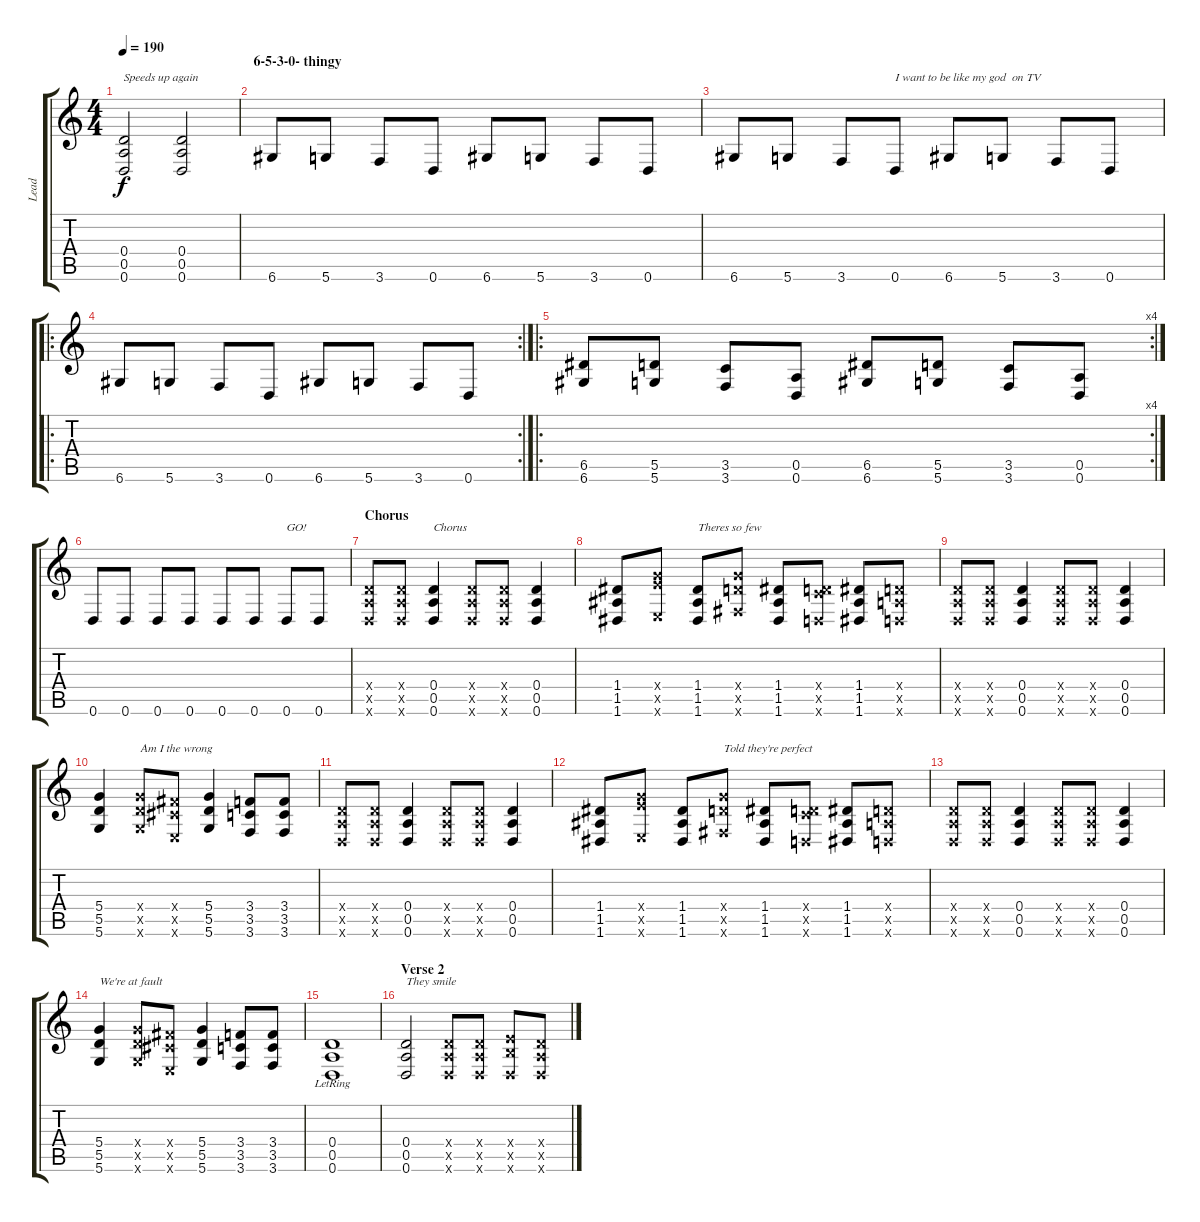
\track ("Lead" "Lead") {instrument distortionguitar}
\staff {score tabs}
\tuning (E4 B3 G3 D3 A2 D2) {hide}
\ts (4 4)
\tempo 190
\clef g2
\ks c
(0.4 0.5 0.6).2{txt "Speeds up again" dy f} (0.4 0.5 0.6).2 |
\section ("" "6-5-3-0- thingy")
6.6.8 5.6.8 3.6.8 0.6.8 6.6.8 5.6.8 3.6.8 0.6.8 |
6.6.8 5.6.8 3.6.8 0.6.8{txt "I want to be like my god  on TV"} 6.6.8 5.6.8 3.6.8 0.6.8 |
\ro
\rc 2
6.6.8 5.6.8 3.6.8 0.6.8 6.6.8 5.6.8 3.6.8 0.6.8 |
\ro
\rc 4
(6.5 6.6).8 (5.5 5.6).8 (3.5 3.6).8 (0.5 0.6).8 (6.5 6.6).8 (5.5 5.6).8 (3.5 3.6).8 (0.5 0.6).8 |
0.6.8 0.6.8 0.6.8 0.6.8 0.6.8 0.6.8 0.6.8{txt "GO!"} 0.6.8 |
\section ("" "Chorus")
(0.4{x} 0.5{x} 0.6{x}).8 (0.4{x} 0.5{x} 0.6{x}).8 (0.4 0.5 0.6).4{txt "Chorus "} (0.4{x} 0.5{x} 0.6{x}).8 (0.4{x} 0.5{x} 0.6{x}).8 (0.4 0.5 0.6).4 |
(1.4 1.5 1.6).8 (5.4{x} 7.5{x} 2.6{x}).8 (1.4 1.5 1.6).8{txt "Theres so few"} (5.4{x} 5.5{x} 4.6{x}).8 (1.4 1.5 1.6).8 (0.4{x} 3.5{x} 0.6{x}).8 (1.4 1.5 1.6).8 (0.4{x} 0.5{x} 0.6{x}).8 |
(0.4{x} 0.5{x} 0.6{x}).8 (0.4{x} 0.5{x} 0.6{x}).8 (0.4 0.5 0.6).4 (0.4{x} 0.5{x} 0.6{x}).8 (0.4{x} 0.5{x} 0.6{x}).8 (0.4 0.5 0.6).4 |
(5.4 5.5 5.6).4 (5.4{x} 5.5{x} 5.6{x}).8{txt "Am I the wrong"} (4.4{x} 4.5{x} 2.6{x}).8 (5.4 5.5 5.6).4 (3.4 3.5 3.6).8 (3.4 3.5 3.6).8 |
(0.4{x} 0.5{x} 0.6{x}).8 (0.4{x} 0.5{x} 0.6{x}).8 (0.4 0.5 0.6).4 (0.4{x} 0.5{x} 0.6{x}).8 (0.4{x} 0.5{x} 0.6{x}).8 (0.4 0.5 0.6).4 |
(1.4 1.5 1.6).8 (5.4{x} 7.5{x} 2.6{x}).8 (1.4 1.5 1.6).8 (5.4{x} 5.5{x} 4.6{x}).8{txt "Told they're perfect"} (1.4 1.5 1.6).8 (0.4{x} 3.5{x} 0.6{x}).8 (1.4 1.5 1.6).8 (0.4{x} 0.5{x} 0.6{x}).8 |
(0.4{x} 0.5{x} 0.6{x}).8 (0.4{x} 0.5{x} 0.6{x}).8 (0.4 0.5 0.6).4 (0.4{x} 0.5{x} 0.6{x}).8 (0.4{x} 0.5{x} 0.6{x}).8 (0.4 0.5 0.6).4 |
(5.4 5.5 5.6).4{txt "We're at fault"} (5.4{x} 5.5{x} 5.6{x}).8 (4.4{x} 4.5{x} 2.6{x}).8 (5.4 5.5 5.6).4 (3.4 3.5 3.6).8 (3.4 3.5 3.6).8 |
(0.4{lr} 0.5{lr} 0.6{lr}).1 |
\section ("" "Verse 2")
(0.4 0.5 0.6).2{txt "They smile"} (0.4{x} 0.5{x} 0.6{x}).8 (0.4{x} 0.5{x} 0.6{x}).8 (2.4{x} 2.5{x} 0.6{x}).8 (0.4{x} 0.5{x} 0.6{x}).8
